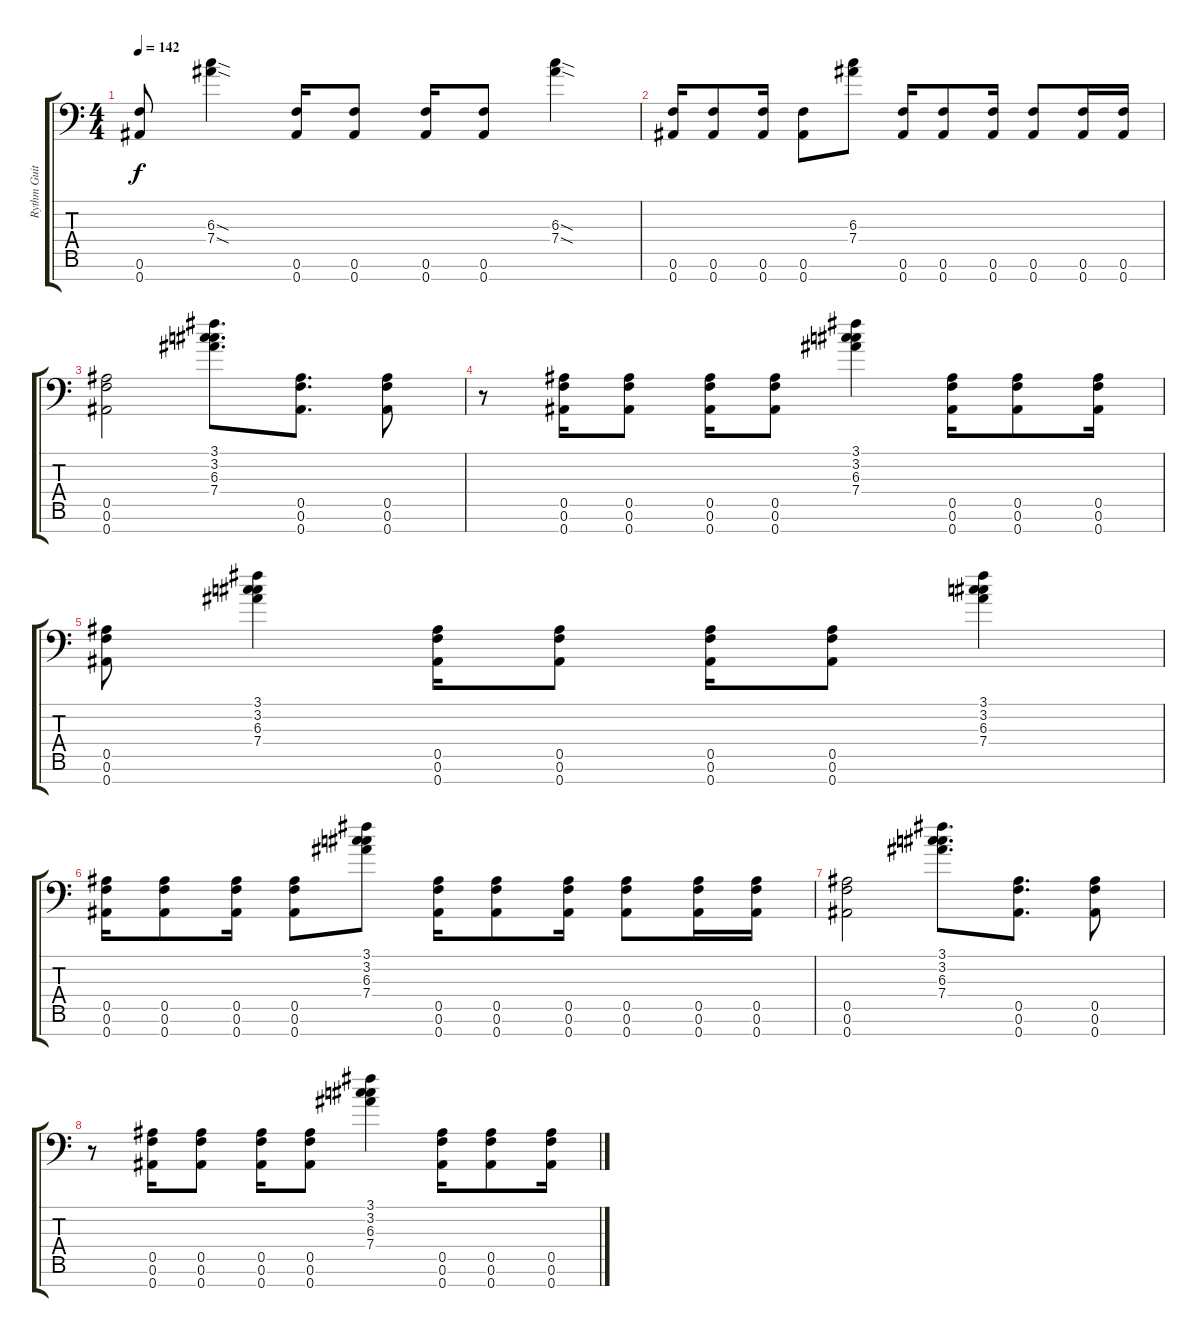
\track ("Rythm Guitar" "Rythm Guit") {instrument distortionguitar}
\staff {score tabs}
\tuning (Eb4 Bb3 Gb3 Eb3 Bb2 F2 Bb1) {hide}
\ts (4 4)
\tempo 142
\clef f4
\ks c
(0.6 0.7).8{dy f} (6.3{sod} 7.4{sod}).4 (0.6 0.7).16 (0.6 0.7).8 (0.6 0.7).16 (0.6 0.7).8 (6.3{sod} 7.4{sod}).4 |
(0.6 0.7).16 (0.6 0.7).8 (0.6 0.7).16 (0.6 0.7).8 (6.3 7.4).8 (0.6 0.7).16 (0.6 0.7).8 (0.6 0.7).16 (0.6 0.7).8 (0.6 0.7).16 (0.6 0.7).16 |
(0.5 0.6 0.7).2 (3.1 3.2 6.3 7.4).8{d} (0.5 0.6 0.7).8{d} (0.5 0.6 0.7).8 |
r.8 (0.5 0.6 0.7).16 (0.5 0.6 0.7).8 (0.5 0.6 0.7).16 (0.5 0.6 0.7).8 (3.1 3.2 6.3 7.4).4 (0.5 0.6 0.7).16 (0.5 0.6 0.7).8 (0.5 0.6 0.7).16 |
(0.5 0.6 0.7).8 (3.1 3.2 6.3 7.4).4 (0.5 0.6 0.7).16 (0.5 0.6 0.7).8 (0.5 0.6 0.7).16 (0.5 0.6 0.7).8 (3.1 3.2 6.3 7.4).4 |
(0.5 0.6 0.7).16 (0.5 0.6 0.7).8 (0.5 0.6 0.7).16 (0.5 0.6 0.7).8 (3.1 3.2 6.3 7.4).8 (0.5 0.6 0.7).16 (0.5 0.6 0.7).8 (0.5 0.6 0.7).16 (0.5 0.6 0.7).8 (0.5 0.6 0.7).16 (0.5 0.6 0.7).16 |
(0.5 0.6 0.7).2 (3.1 3.2 6.3 7.4).8{d} (0.5 0.6 0.7).8{d} (0.5 0.6 0.7).8 |
r.8 (0.5 0.6 0.7).16 (0.5 0.6 0.7).8 (0.5 0.6 0.7).16 (0.5 0.6 0.7).8 (3.1 3.2 6.3 7.4).4 (0.5 0.6 0.7).16 (0.5 0.6 0.7).8 (0.5 0.6 0.7).16
